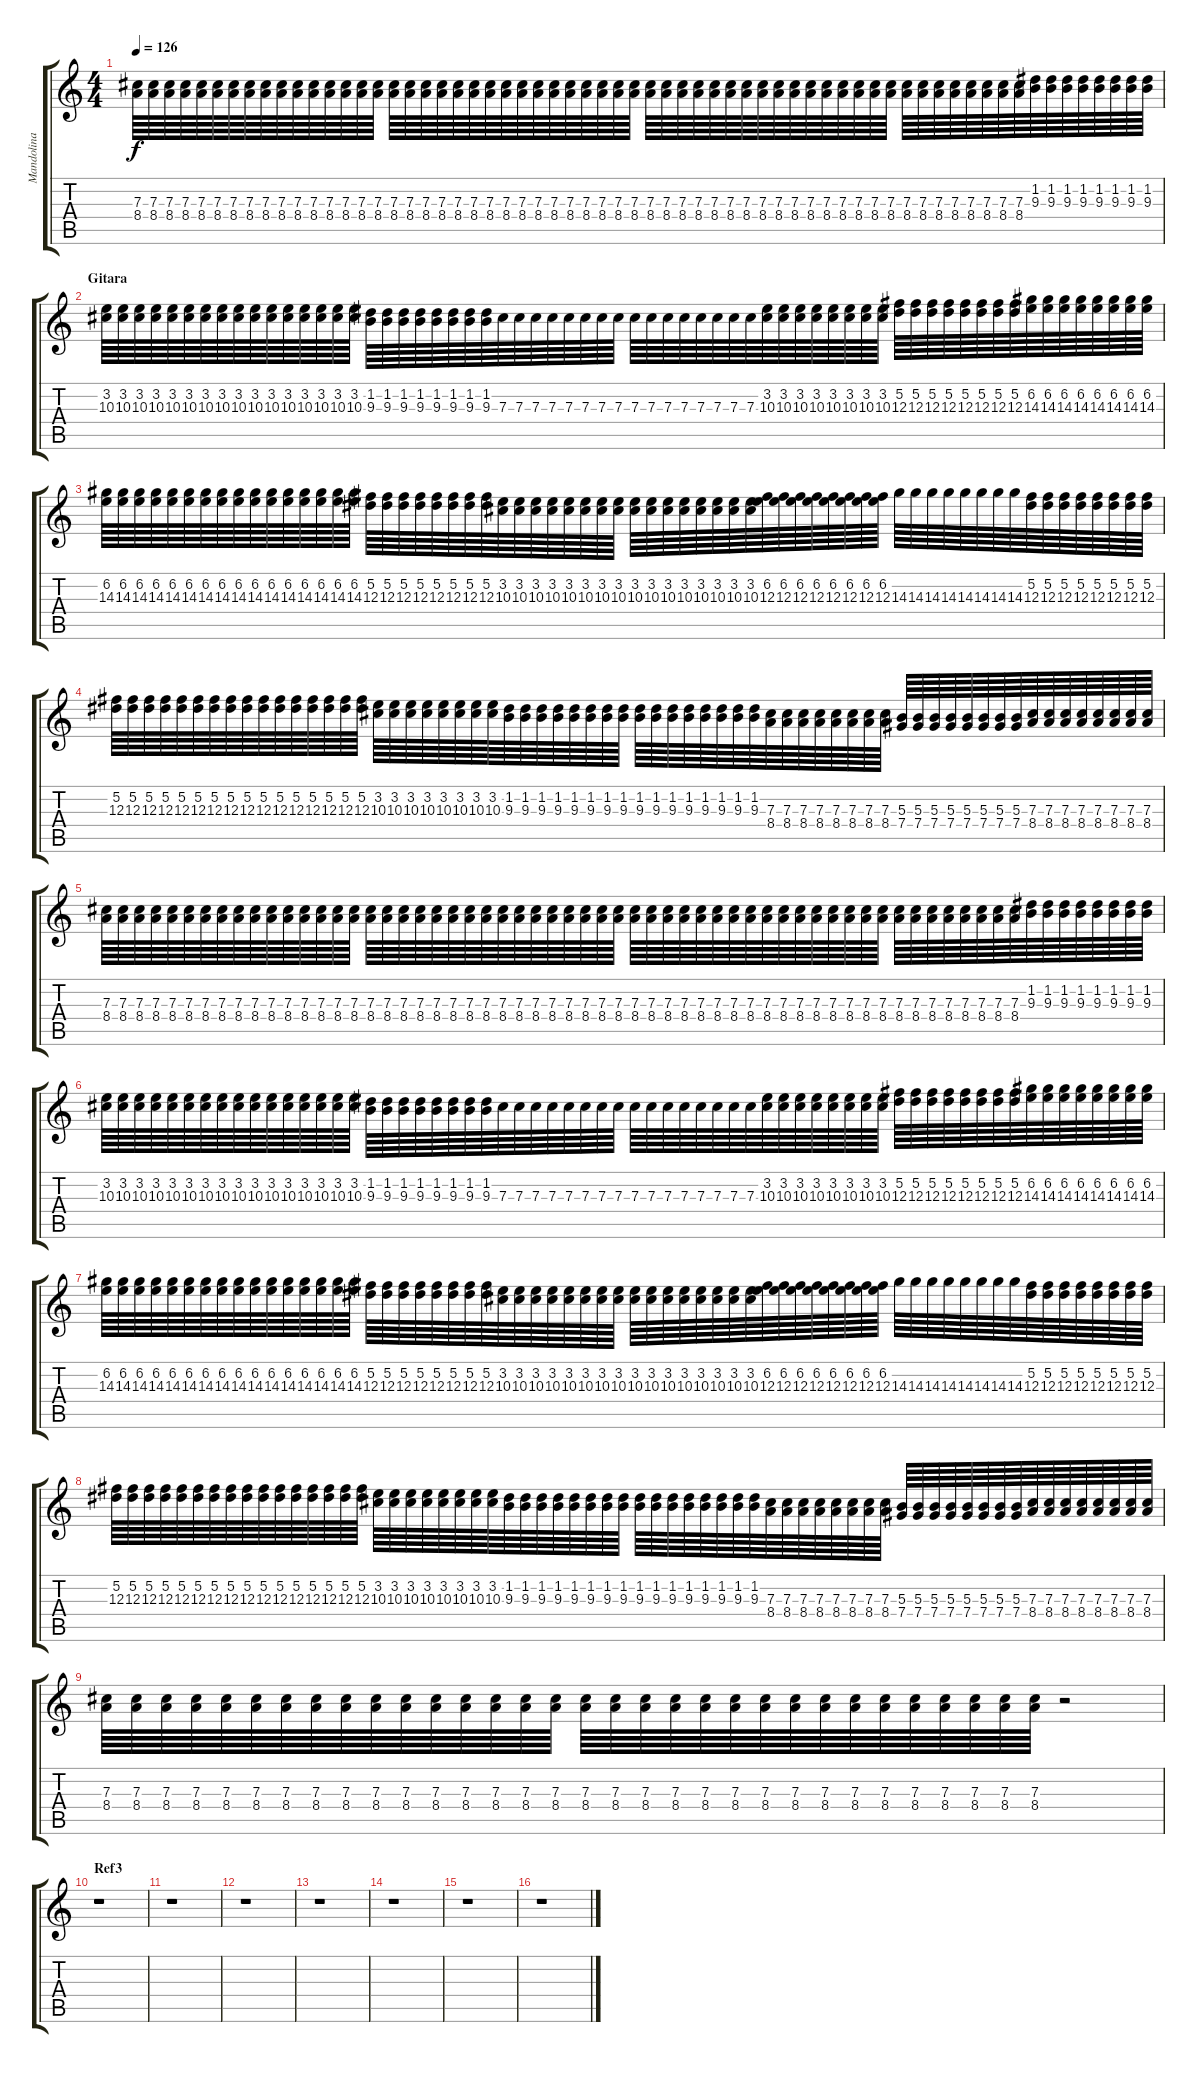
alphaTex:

\track ("Mandolina" "Mandolina") {instrument banjo}
\staff {score tabs}
\tuning (Eb4 Bb3 Gb3 Db3 Ab2 Eb2) {hide}
\displaytranspose 12
\ts (4 4)
\tempo 126
\clef g2
\ks c
(7.3 8.4).64{dy f} (7.3 8.4).64 (7.3 8.4).64 (7.3 8.4).64 (7.3 8.4).64 (7.3 8.4).64 (7.3 8.4).64 (7.3 8.4).64 (7.3 8.4).64 (7.3 8.4).64 (7.3 8.4).64 (7.3 8.4).64 (7.3 8.4).64 (7.3 8.4).64 (7.3 8.4).64 (7.3 8.4).64 (7.3 8.4).64 (7.3 8.4).64 (7.3 8.4).64 (7.3 8.4).64 (7.3 8.4).64 (7.3 8.4).64 (7.3 8.4).64 (7.3 8.4).64 (7.3 8.4).64 (7.3 8.4).64 (7.3 8.4).64 (7.3 8.4).64 (7.3 8.4).64 (7.3 8.4).64 (7.3 8.4).64 (7.3 8.4).64 (7.3 8.4).64 (7.3 8.4).64 (7.3 8.4).64 (7.3 8.4).64 (7.3 8.4).64 (7.3 8.4).64 (7.3 8.4).64 (7.3 8.4).64 (7.3 8.4).64 (7.3 8.4).64 (7.3 8.4).64 (7.3 8.4).64 (7.3 8.4).64 (7.3 8.4).64 (7.3 8.4).64 (7.3 8.4).64 (7.3 8.4).64 (7.3 8.4).64 (7.3 8.4).64 (7.3 8.4).64 (7.3 8.4).64 (7.3 8.4).64 (7.3 8.4).64 (7.3 8.4).64 (1.2 9.3).64 (1.2 9.3).64 (1.2 9.3).64 (1.2 9.3).64 (1.2 9.3).64 (1.2 9.3).64 (1.2 9.3).64 (1.2 9.3).64 |
\section ("" "Gitara")
(3.2 10.3).64 (3.2 10.3).64 (3.2 10.3).64 (3.2 10.3).64 (3.2 10.3).64 (3.2 10.3).64 (3.2 10.3).64 (3.2 10.3).64 (3.2 10.3).64 (3.2 10.3).64 (3.2 10.3).64 (3.2 10.3).64 (3.2 10.3).64 (3.2 10.3).64 (3.2 10.3).64 (3.2 10.3).64 (1.2 9.3).64 (1.2 9.3).64 (1.2 9.3).64 (1.2 9.3).64 (1.2 9.3).64 (1.2 9.3).64 (1.2 9.3).64 (1.2 9.3).64 7.3.64 7.3.64 7.3.64 7.3.64 7.3.64 7.3.64 7.3.64 7.3.64 7.3.64 7.3.64 7.3.64 7.3.64 7.3.64 7.3.64 7.3.64 7.3.64 (3.2 10.3).64 (3.2 10.3).64 (3.2 10.3).64 (3.2 10.3).64 (3.2 10.3).64 (3.2 10.3).64 (3.2 10.3).64 (3.2 10.3).64 (5.2 12.3).64 (5.2 12.3).64 (5.2 12.3).64 (5.2 12.3).64 (5.2 12.3).64 (5.2 12.3).64 (5.2 12.3).64 (5.2 12.3).64 (6.2 14.3).64 (6.2 14.3).64 (6.2 14.3).64 (6.2 14.3).64 (6.2 14.3).64 (6.2 14.3).64 (6.2 14.3).64 (6.2 14.3).64 |
(6.2 14.3).64 (6.2 14.3).64 (6.2 14.3).64 (6.2 14.3).64 (6.2 14.3).64 (6.2 14.3).64 (6.2 14.3).64 (6.2 14.3).64 (6.2 14.3).64 (6.2 14.3).64 (6.2 14.3).64 (6.2 14.3).64 (6.2 14.3).64 (6.2 14.3).64 (6.2 14.3).64 (6.2 14.3).64 (5.2 12.3).64 (5.2 12.3).64 (5.2 12.3).64 (5.2 12.3).64 (5.2 12.3).64 (5.2 12.3).64 (5.2 12.3).64 (5.2 12.3).64 (3.2 10.3).64 (3.2 10.3).64 (3.2 10.3).64 (3.2 10.3).64 (3.2 10.3).64 (3.2 10.3).64 (3.2 10.3).64 (3.2 10.3).64 (3.2 10.3).64 (3.2 10.3).64 (3.2 10.3).64 (3.2 10.3).64 (3.2 10.3).64 (3.2 10.3).64 (3.2 10.3).64 (3.2 10.3).64 (6.2 12.3).64 (6.2 12.3).64 (6.2 12.3).64 (6.2 12.3).64 (6.2 12.3).64 (6.2 12.3).64 (6.2 12.3).64 (6.2 12.3).64 14.3.64 14.3.64 14.3.64 14.3.64 14.3.64 14.3.64 14.3.64 14.3.64 (5.2 12.3).64 (5.2 12.3).64 (5.2 12.3).64 (5.2 12.3).64 (5.2 12.3).64 (5.2 12.3).64 (5.2 12.3).64 (5.2 12.3).64 |
(5.2 12.3).64 (5.2 12.3).64 (5.2 12.3).64 (5.2 12.3).64 (5.2 12.3).64 (5.2 12.3).64 (5.2 12.3).64 (5.2 12.3).64 (5.2 12.3).64 (5.2 12.3).64 (5.2 12.3).64 (5.2 12.3).64 (5.2 12.3).64 (5.2 12.3).64 (5.2 12.3).64 (5.2 12.3).64 (3.2 10.3).64 (3.2 10.3).64 (3.2 10.3).64 (3.2 10.3).64 (3.2 10.3).64 (3.2 10.3).64 (3.2 10.3).64 (3.2 10.3).64 (1.2 9.3).64 (1.2 9.3).64 (1.2 9.3).64 (1.2 9.3).64 (1.2 9.3).64 (1.2 9.3).64 (1.2 9.3).64 (1.2 9.3).64 (1.2 9.3).64 (1.2 9.3).64 (1.2 9.3).64 (1.2 9.3).64 (1.2 9.3).64 (1.2 9.3).64 (1.2 9.3).64 (1.2 9.3).64 (7.3 8.4).64 (7.3 8.4).64 (7.3 8.4).64 (7.3 8.4).64 (7.3 8.4).64 (7.3 8.4).64 (7.3 8.4).64 (7.3 8.4).64 (5.3 7.4).64 (5.3 7.4).64 (5.3 7.4).64 (5.3 7.4).64 (5.3 7.4).64 (5.3 7.4).64 (5.3 7.4).64 (5.3 7.4).64 (7.3 8.4).64 (7.3 8.4).64 (7.3 8.4).64 (7.3 8.4).64 (7.3 8.4).64 (7.3 8.4).64 (7.3 8.4).64 (7.3 8.4).64 |
(7.3 8.4).64 (7.3 8.4).64 (7.3 8.4).64 (7.3 8.4).64 (7.3 8.4).64 (7.3 8.4).64 (7.3 8.4).64 (7.3 8.4).64 (7.3 8.4).64 (7.3 8.4).64 (7.3 8.4).64 (7.3 8.4).64 (7.3 8.4).64 (7.3 8.4).64 (7.3 8.4).64 (7.3 8.4).64 (7.3 8.4).64 (7.3 8.4).64 (7.3 8.4).64 (7.3 8.4).64 (7.3 8.4).64 (7.3 8.4).64 (7.3 8.4).64 (7.3 8.4).64 (7.3 8.4).64 (7.3 8.4).64 (7.3 8.4).64 (7.3 8.4).64 (7.3 8.4).64 (7.3 8.4).64 (7.3 8.4).64 (7.3 8.4).64 (7.3 8.4).64 (7.3 8.4).64 (7.3 8.4).64 (7.3 8.4).64 (7.3 8.4).64 (7.3 8.4).64 (7.3 8.4).64 (7.3 8.4).64 (7.3 8.4).64 (7.3 8.4).64 (7.3 8.4).64 (7.3 8.4).64 (7.3 8.4).64 (7.3 8.4).64 (7.3 8.4).64 (7.3 8.4).64 (7.3 8.4).64 (7.3 8.4).64 (7.3 8.4).64 (7.3 8.4).64 (7.3 8.4).64 (7.3 8.4).64 (7.3 8.4).64 (7.3 8.4).64 (1.2 9.3).64 (1.2 9.3).64 (1.2 9.3).64 (1.2 9.3).64 (1.2 9.3).64 (1.2 9.3).64 (1.2 9.3).64 (1.2 9.3).64 |
(3.2 10.3).64 (3.2 10.3).64 (3.2 10.3).64 (3.2 10.3).64 (3.2 10.3).64 (3.2 10.3).64 (3.2 10.3).64 (3.2 10.3).64 (3.2 10.3).64 (3.2 10.3).64 (3.2 10.3).64 (3.2 10.3).64 (3.2 10.3).64 (3.2 10.3).64 (3.2 10.3).64 (3.2 10.3).64 (1.2 9.3).64 (1.2 9.3).64 (1.2 9.3).64 (1.2 9.3).64 (1.2 9.3).64 (1.2 9.3).64 (1.2 9.3).64 (1.2 9.3).64 7.3.64 7.3.64 7.3.64 7.3.64 7.3.64 7.3.64 7.3.64 7.3.64 7.3.64 7.3.64 7.3.64 7.3.64 7.3.64 7.3.64 7.3.64 7.3.64 (3.2 10.3).64 (3.2 10.3).64 (3.2 10.3).64 (3.2 10.3).64 (3.2 10.3).64 (3.2 10.3).64 (3.2 10.3).64 (3.2 10.3).64 (5.2 12.3).64 (5.2 12.3).64 (5.2 12.3).64 (5.2 12.3).64 (5.2 12.3).64 (5.2 12.3).64 (5.2 12.3).64 (5.2 12.3).64 (6.2 14.3).64 (6.2 14.3).64 (6.2 14.3).64 (6.2 14.3).64 (6.2 14.3).64 (6.2 14.3).64 (6.2 14.3).64 (6.2 14.3).64 |
(6.2 14.3).64 (6.2 14.3).64 (6.2 14.3).64 (6.2 14.3).64 (6.2 14.3).64 (6.2 14.3).64 (6.2 14.3).64 (6.2 14.3).64 (6.2 14.3).64 (6.2 14.3).64 (6.2 14.3).64 (6.2 14.3).64 (6.2 14.3).64 (6.2 14.3).64 (6.2 14.3).64 (6.2 14.3).64 (5.2 12.3).64 (5.2 12.3).64 (5.2 12.3).64 (5.2 12.3).64 (5.2 12.3).64 (5.2 12.3).64 (5.2 12.3).64 (5.2 12.3).64 (3.2 10.3).64 (3.2 10.3).64 (3.2 10.3).64 (3.2 10.3).64 (3.2 10.3).64 (3.2 10.3).64 (3.2 10.3).64 (3.2 10.3).64 (3.2 10.3).64 (3.2 10.3).64 (3.2 10.3).64 (3.2 10.3).64 (3.2 10.3).64 (3.2 10.3).64 (3.2 10.3).64 (3.2 10.3).64 (6.2 12.3).64 (6.2 12.3).64 (6.2 12.3).64 (6.2 12.3).64 (6.2 12.3).64 (6.2 12.3).64 (6.2 12.3).64 (6.2 12.3).64 14.3.64 14.3.64 14.3.64 14.3.64 14.3.64 14.3.64 14.3.64 14.3.64 (5.2 12.3).64 (5.2 12.3).64 (5.2 12.3).64 (5.2 12.3).64 (5.2 12.3).64 (5.2 12.3).64 (5.2 12.3).64 (5.2 12.3).64 |
(5.2 12.3).64 (5.2 12.3).64 (5.2 12.3).64 (5.2 12.3).64 (5.2 12.3).64 (5.2 12.3).64 (5.2 12.3).64 (5.2 12.3).64 (5.2 12.3).64 (5.2 12.3).64 (5.2 12.3).64 (5.2 12.3).64 (5.2 12.3).64 (5.2 12.3).64 (5.2 12.3).64 (5.2 12.3).64 (3.2 10.3).64 (3.2 10.3).64 (3.2 10.3).64 (3.2 10.3).64 (3.2 10.3).64 (3.2 10.3).64 (3.2 10.3).64 (3.2 10.3).64 (1.2 9.3).64 (1.2 9.3).64 (1.2 9.3).64 (1.2 9.3).64 (1.2 9.3).64 (1.2 9.3).64 (1.2 9.3).64 (1.2 9.3).64 (1.2 9.3).64 (1.2 9.3).64 (1.2 9.3).64 (1.2 9.3).64 (1.2 9.3).64 (1.2 9.3).64 (1.2 9.3).64 (1.2 9.3).64 (7.3 8.4).64 (7.3 8.4).64 (7.3 8.4).64 (7.3 8.4).64 (7.3 8.4).64 (7.3 8.4).64 (7.3 8.4).64 (7.3 8.4).64 (5.3 7.4).64 (5.3 7.4).64 (5.3 7.4).64 (5.3 7.4).64 (5.3 7.4).64 (5.3 7.4).64 (5.3 7.4).64 (5.3 7.4).64 (7.3 8.4).64 (7.3 8.4).64 (7.3 8.4).64 (7.3 8.4).64 (7.3 8.4).64 (7.3 8.4).64 (7.3 8.4).64 (7.3 8.4).64 |
(7.3 8.4).64 (7.3 8.4).64 (7.3 8.4).64 (7.3 8.4).64 (7.3 8.4).64 (7.3 8.4).64 (7.3 8.4).64 (7.3 8.4).64 (7.3 8.4).64 (7.3 8.4).64 (7.3 8.4).64 (7.3 8.4).64 (7.3 8.4).64 (7.3 8.4).64 (7.3 8.4).64 (7.3 8.4).64 (7.3 8.4).64 (7.3 8.4).64 (7.3 8.4).64 (7.3 8.4).64 (7.3 8.4).64 (7.3 8.4).64 (7.3 8.4).64 (7.3 8.4).64 (7.3 8.4).64 (7.3 8.4).64 (7.3 8.4).64 (7.3 8.4).64 (7.3 8.4).64 (7.3 8.4).64 (7.3 8.4).64 (7.3 8.4).64 r.2 |
\section ("" "Ref3")
r.1 |
r.1 |
r.1 |
r.1 |
r.1 |
r.1 |
r.1
